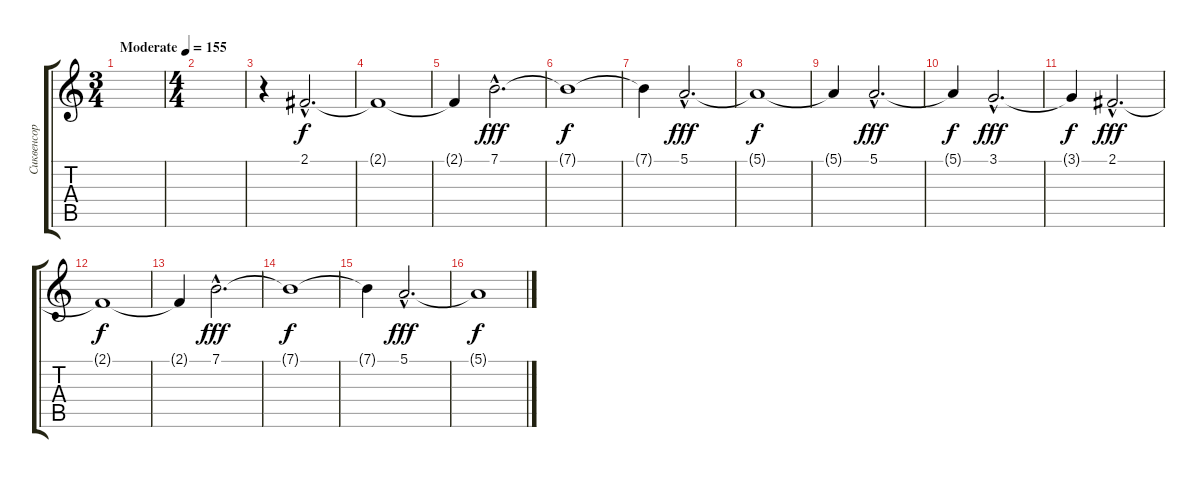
\track ("Сиквенсор" "Сиквенсор") {instrument stringensemble1}
\staff {score tabs}
\tuning (E4 B3 G3 D3 A2 E2) {hide}
\ts (3 4)
\tempo (155 "Moderate")
\clef g2
\ks c
|
\ts (4 4)
|
r.4 2.1{hac}.2{d} |
2.1{t}.1{dy f} |
2.1{t}.4 7.1{hac}.2{d dy fff} |
7.1{t}.1{dy f} |
7.1{t}.4 5.1{hac}.2{d dy fff} |
5.1{t}.1{dy f} |
5.1{t}.4 5.1{hac}.2{d dy fff} |
5.1{t}.4{dy f} 3.1{hac}.2{d dy fff} |
3.1{t}.4{dy f} 2.1{hac}.2{d dy fff} |
2.1{t}.1{dy f} |
2.1{t}.4 7.1{hac}.2{d dy fff} |
7.1{t}.1{dy f} |
7.1{t}.4 5.1{hac}.2{d dy fff} |
5.1{t}.1{dy f}
